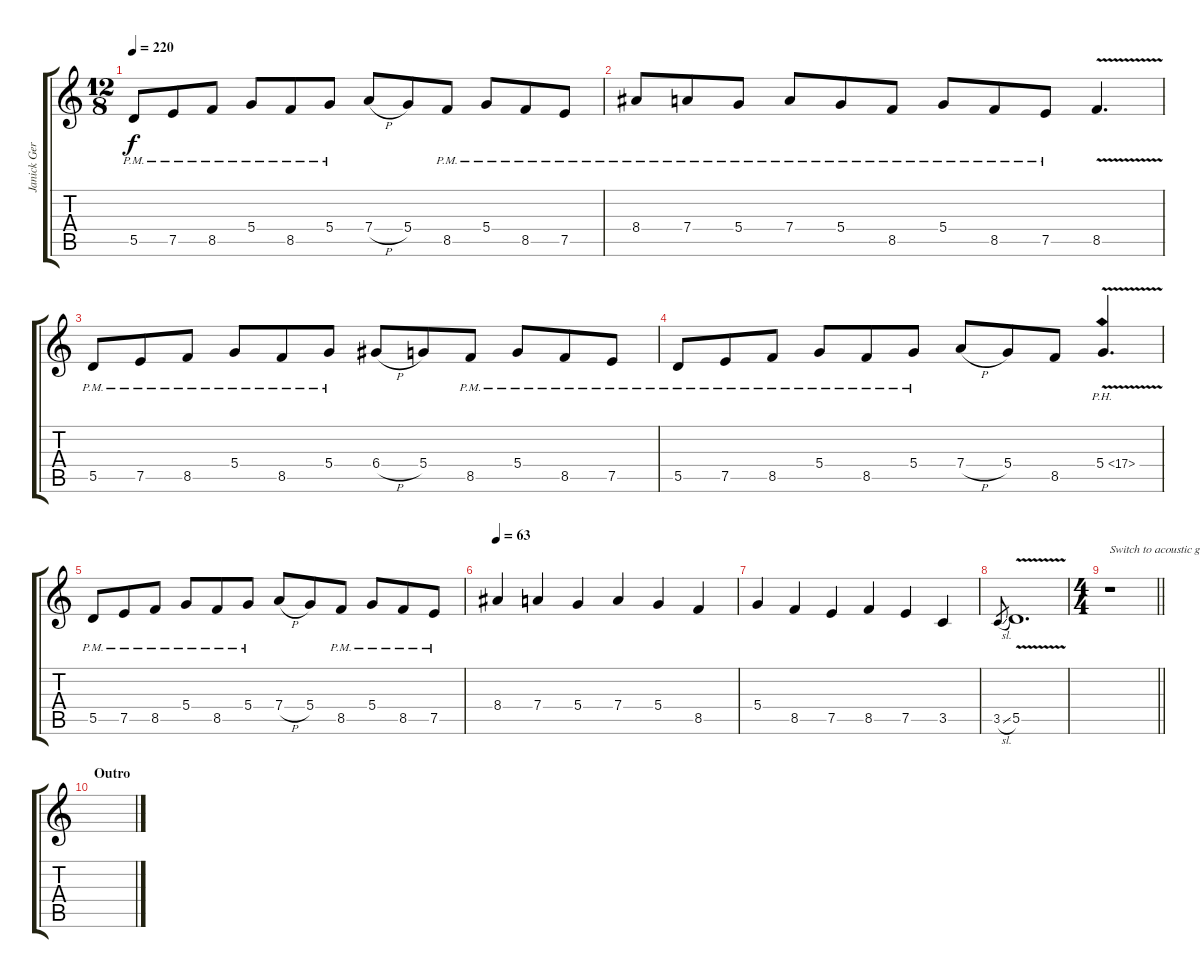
\track ("Janick Gers" "Janick Ger") {instrument distortionguitar}
\staff {score tabs}
\tuning (E4 B3 G3 D3 A2 D2) {hide}
\ts (12 8)
\tempo 220
\clef g2
\ks c
5.5{pm}.8{dy f} 7.5{pm}.8 8.5{pm}.8 5.4{pm}.8 8.5{pm}.8 5.4{pm}.8 7.4{h}.8 5.4.8 8.5{pm}.8 5.4{pm}.8 8.5{pm}.8 7.5{pm}.8 |
8.4{pm}.8 7.4{pm}.8 5.4{pm}.8 7.4{pm}.8 5.4{pm}.8 8.5{pm}.8 5.4{pm}.8 8.5{pm}.8 7.5{pm}.8 8.5{v}.4{d} |
5.5{pm}.8 7.5{pm}.8 8.5{pm}.8 5.4{pm}.8 8.5{pm}.8 5.4{pm}.8 6.4{h}.8 5.4.8 8.5{pm}.8 5.4{pm}.8 8.5{pm}.8 7.5{pm}.8 |
5.5{pm}.8 7.5{pm}.8 8.5{pm}.8 5.4{pm}.8 8.5{pm}.8 5.4{pm}.8 7.4{h}.8 5.4.8 8.5.8 5.4{ph 12 v}.4{d} |
5.5{pm}.8 7.5{pm}.8 8.5{pm}.8 5.4{pm}.8 8.5{pm}.8 5.4{pm}.8 7.4{h}.8 5.4.8 8.5{pm}.8 5.4{pm}.8 8.5{pm}.8 7.5{pm}.8 |
\tempo 63
8.4.4 7.4.4 5.4.4 7.4.4 5.4.4 8.5.4 |
5.4.4 8.5.4 7.5.4 8.5.4 7.5.4 3.5.4 |
3.5{sl}.8{gr} 5.5{v}.1{d} |
\ts (4 4)
\barLineRight lightlight
r.1{txt "Switch to acoustic guitar."} |
\section ("" "Outro")
